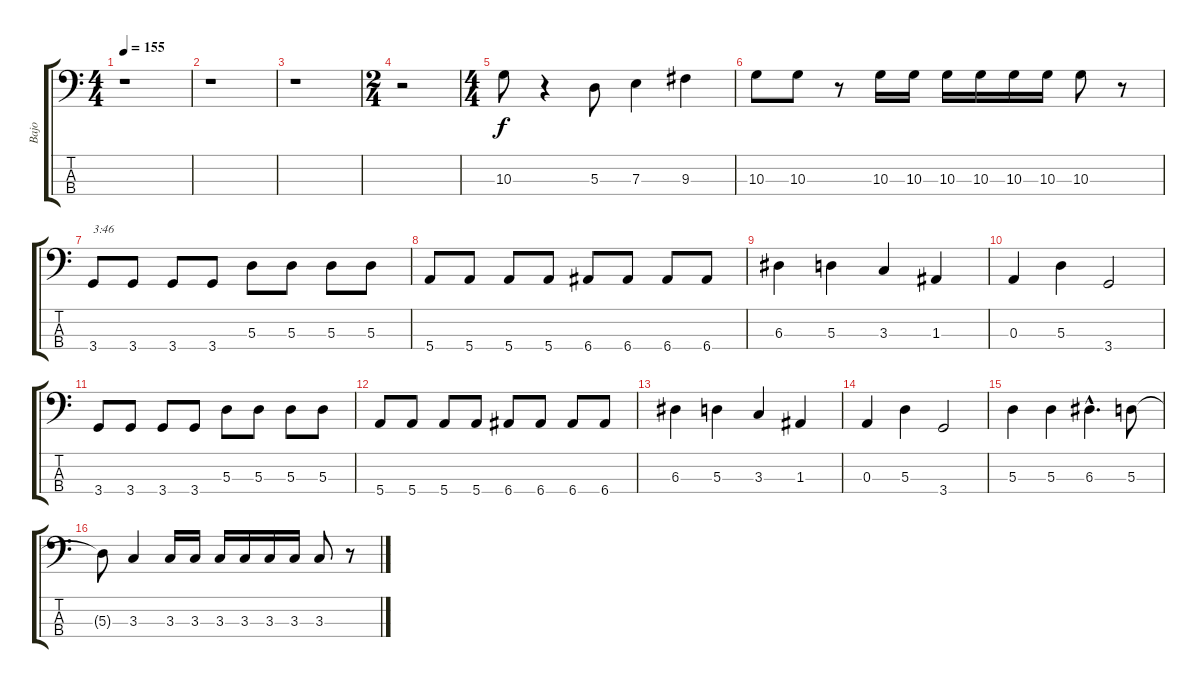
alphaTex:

\track ("Bajo" "Bajo") {instrument electricbassfinger}
\staff {score tabs}
\tuning (G2 D2 A1 E1) {hide}
\ts (4 4)
\tempo 155
\clef f4
\ks c
r.1{dy f} |
r.1 |
r.1 |
\ts (2 4)
r.2 |
\ts (4 4)
10.3.8 r.4 5.3.8 7.3.4 9.3.4 |
10.3.8 10.3.8 r.8 10.3.16 10.3.16 10.3.16 10.3.16 10.3.16 10.3.16 10.3.8 r.8 |
3.4.8{txt "3:46"} 3.4.8 3.4.8 3.4.8 5.3.8 5.3.8 5.3.8 5.3.8 |
5.4.8 5.4.8 5.4.8 5.4.8 6.4.8 6.4.8 6.4.8 6.4.8 |
6.3.4 5.3.4 3.3.4 1.3.4 |
0.3.4 5.3.4 3.4.2 |
3.4.8 3.4.8 3.4.8 3.4.8 5.3.8 5.3.8 5.3.8 5.3.8 |
5.4.8 5.4.8 5.4.8 5.4.8 6.4.8 6.4.8 6.4.8 6.4.8 |
6.3.4 5.3.4 3.3.4 1.3.4 |
0.3.4 5.3.4 3.4.2 |
5.3.4 5.3.4 6.3{hac}.4{d} 5.3.8 |
5.3{t}.8 3.3.4 3.3.16 3.3.16 3.3.16 3.3.16 3.3.16 3.3.16 3.3.8 r.8
